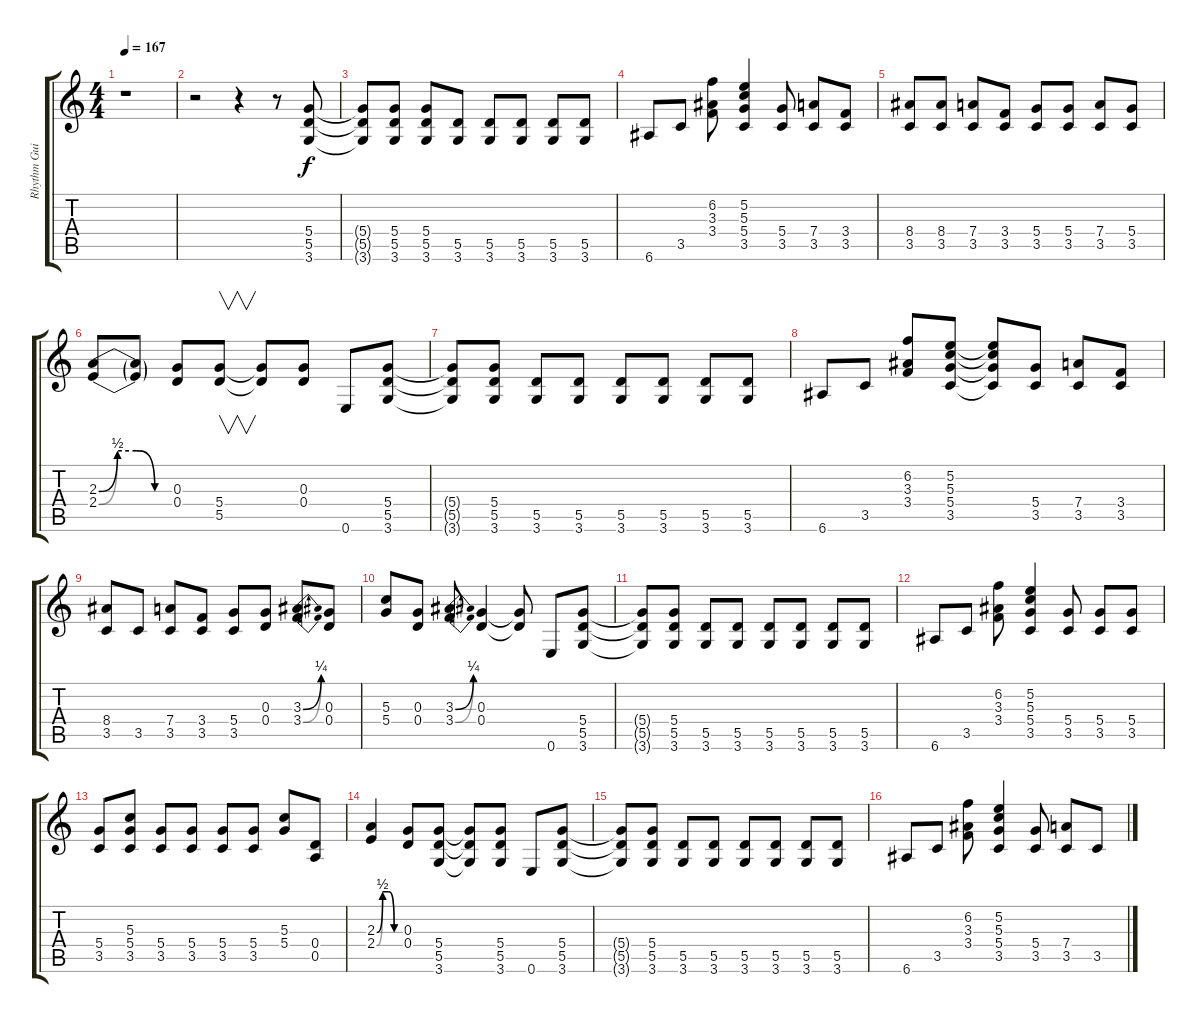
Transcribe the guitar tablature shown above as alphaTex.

\track ("Rhythm Guitar 1" "Rhythm Gui") {instrument overdrivenguitar}
\staff {score tabs}
\tuning (E4 B3 G3 D3 A2 E2) {hide}
\ts (4 4)
\tempo 167
\clef g2
\ks c
r.1{dy f instrument overdrivenguitar} |
r.2 r.4 r.8 (5.4 5.5 3.6).8 |
(5.4{t} 5.5{t} 3.6{t}).8 (5.4 5.5 3.6).8 (5.4 5.5 3.6).8 (5.5 3.6).8 (5.5 3.6).8 (5.5 3.6).8 (5.5 3.6).8 (5.5 3.6).8 |
6.6.8 3.5.8 (6.2 3.3 3.4).8 (5.2 5.3 5.4 3.5).4 (5.4 3.5).8 (7.4 3.5).8 (3.4 3.5).8 |
(8.4 3.5).8 (8.4 3.5).8 (7.4 3.5).8 (3.4 3.5).8 (5.4 3.5).8 (5.4 3.5).8 (7.4 3.5).8 (5.4 3.5).8 |
(2.3{be (custom 0 0 15 2 30 2 45 0 60 0)} 2.4{be (custom 0 0 15 2 30 2 45 0 60 0)}).8 (2.3{t} 2.4{t}).8 (0.3 0.4).8 (5.4 5.5).8{v} (5.4{t} 5.5{t}).8 (0.3 0.4).8 0.6.8 (5.4 5.5 3.6).8 |
(5.4{t} 5.5{t} 3.6{t}).8 (5.4 5.5 3.6).8 (5.5 3.6).8 (5.5 3.6).8 (5.5 3.6).8 (5.5 3.6).8 (5.5 3.6).8 (5.5 3.6).8 |
6.6.8 3.5.8 (6.2 3.3 3.4).8 (5.2 5.3 5.4 3.5).8 (5.2{t} 5.3{t} 5.4{t} 3.5{t}).8 (5.4 3.5).8 (7.4 3.5).8 (3.4 3.5).8 |
(8.4 3.5).8 3.5.8 (7.4 3.5).8 (3.4 3.5).8 (5.4 3.5).8 (0.3 0.4).8 (3.3{be (bend 0 0 60 1)} 3.4{be (bend 0 0 60 1)}).8 (0.3 0.4).8 |
(5.3 5.4).8 (0.3 0.4).8 (3.3{be (bend 0 0 60 1)} 3.4{be (bend 0 0 60 1)}).8 (0.3 0.4).4 (0.3{t} 0.4{t}).8 0.6.8 (5.4 5.5 3.6).8 |
(5.4{t} 5.5{t} 3.6{t}).8 (5.4 5.5 3.6).8 (5.5 3.6).8 (5.5 3.6).8 (5.5 3.6).8 (5.5 3.6).8 (5.5 3.6).8 (5.5 3.6).8 |
6.6.8 3.5.8 (6.2 3.3 3.4).8 (5.2 5.3 5.4 3.5).4 (5.4 3.5).8 (5.4 3.5).8 (5.4 3.5).8 |
(5.4 3.5).8 (5.3 5.4 3.5).8 (5.4 3.5).8 (5.4 3.5).8 (5.4 3.5).8 (5.4 3.5).8 (5.3 5.4).8 (0.4 0.5).8 |
(2.3{be (custom 0 0 15 2 30 2 45 0 60 0)} 2.4{be (custom 0 0 15 2 30 2 45 0 60 0)}).4 (0.3 0.4).8 (5.4 5.5 3.6).8 (5.4{t} 5.5{t} 3.6{t}).8 (5.4 5.5 3.6).8 0.6.8 (5.4 5.5 3.6).8 |
(5.4{t} 5.5{t} 3.6{t}).8 (5.4 5.5 3.6).8 (5.5 3.6).8 (5.5 3.6).8 (5.5 3.6).8 (5.5 3.6).8 (5.5 3.6).8 (5.5 3.6).8 |
6.6.8 3.5.8 (6.2 3.3 3.4).8 (5.2 5.3 5.4 3.5).4 (5.4 3.5).8 (7.4 3.5).8 3.5.8
